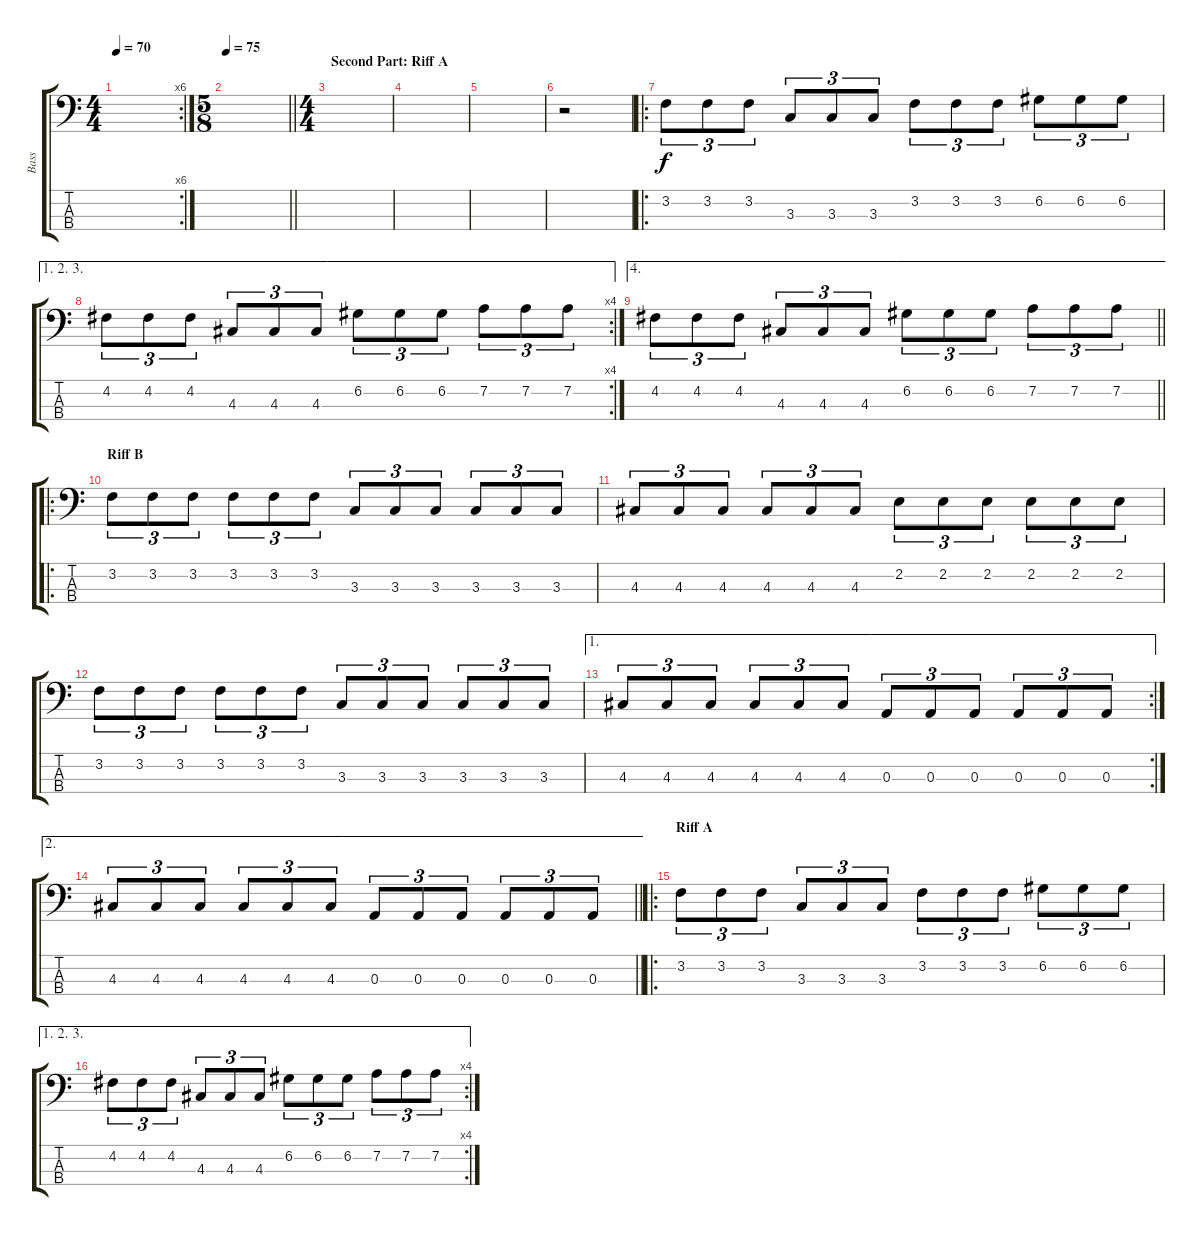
\track ("Bass" "Bass") {instrument electricbassfinger}
\staff {score tabs}
\tuning (G2 D2 A1 E1) {hide}
\rc 6
\ts (4 4)
\tempo 70
\clef f4
\ks c
|
\ts (5 8)
\tempo 75
\barLineRight lightlight
|
\ts (4 4)
\section ("" "Second Part: Riff A")
|
|
|
r.2 |
\ro
3.2.8{tu (3 2)} 3.2.8{tu (3 2)} 3.2.8{tu (3 2)} 3.3.8{tu (3 2)} 3.3.8{tu (3 2)} 3.3.8{tu (3 2)} 3.2.8{tu (3 2)} 3.2.8{tu (3 2)} 3.2.8{tu (3 2)} 6.2.8{tu (3 2)} 6.2.8{tu (3 2)} 6.2.8{tu (3 2)} |
\ae (1 2 3)
\rc 4
4.2.8{tu (3 2)} 4.2.8{tu (3 2)} 4.2.8{tu (3 2)} 4.3.8{tu (3 2)} 4.3.8{tu (3 2)} 4.3.8{tu (3 2)} 6.2.8{tu (3 2)} 6.2.8{tu (3 2)} 6.2.8{tu (3 2)} 7.2.8{tu (3 2)} 7.2.8{tu (3 2)} 7.2.8{tu (3 2)} |
\ae 4
\barLineRight lightlight
4.2.8{tu (3 2)} 4.2.8{tu (3 2)} 4.2.8{tu (3 2)} 4.3.8{tu (3 2)} 4.3.8{tu (3 2)} 4.3.8{tu (3 2)} 6.2.8{tu (3 2)} 6.2.8{tu (3 2)} 6.2.8{tu (3 2)} 7.2.8{tu (3 2)} 7.2.8{tu (3 2)} 7.2.8{tu (3 2)} |
\ro
\section ("" "Riff B")
3.2.8{tu (3 2)} 3.2.8{tu (3 2)} 3.2.8{tu (3 2)} 3.2.8{tu (3 2)} 3.2.8{tu (3 2)} 3.2.8{tu (3 2)} 3.3.8{tu (3 2)} 3.3.8{tu (3 2)} 3.3.8{tu (3 2)} 3.3.8{tu (3 2)} 3.3.8{tu (3 2)} 3.3.8{tu (3 2)} |
4.3.8{tu (3 2)} 4.3.8{tu (3 2)} 4.3.8{tu (3 2)} 4.3.8{tu (3 2)} 4.3.8{tu (3 2)} 4.3.8{tu (3 2)} 2.2.8{tu (3 2)} 2.2.8{tu (3 2)} 2.2.8{tu (3 2)} 2.2.8{tu (3 2)} 2.2.8{tu (3 2)} 2.2.8{tu (3 2)} |
3.2.8{tu (3 2)} 3.2.8{tu (3 2)} 3.2.8{tu (3 2)} 3.2.8{tu (3 2)} 3.2.8{tu (3 2)} 3.2.8{tu (3 2)} 3.3.8{tu (3 2)} 3.3.8{tu (3 2)} 3.3.8{tu (3 2)} 3.3.8{tu (3 2)} 3.3.8{tu (3 2)} 3.3.8{tu (3 2)} |
\ae 1
\rc 2
4.3.8{tu (3 2)} 4.3.8{tu (3 2)} 4.3.8{tu (3 2)} 4.3.8{tu (3 2)} 4.3.8{tu (3 2)} 4.3.8{tu (3 2)} 0.3.8{tu (3 2)} 0.3.8{tu (3 2)} 0.3.8{tu (3 2)} 0.3.8{tu (3 2)} 0.3.8{tu (3 2)} 0.3.8{tu (3 2)} |
\ae 2
\barLineRight lightlight
4.3.8{tu (3 2)} 4.3.8{tu (3 2)} 4.3.8{tu (3 2)} 4.3.8{tu (3 2)} 4.3.8{tu (3 2)} 4.3.8{tu (3 2)} 0.3.8{tu (3 2)} 0.3.8{tu (3 2)} 0.3.8{tu (3 2)} 0.3.8{tu (3 2)} 0.3.8{tu (3 2)} 0.3.8{tu (3 2)} |
\ro
\section ("" "Riff A")
3.2.8{tu (3 2)} 3.2.8{tu (3 2)} 3.2.8{tu (3 2)} 3.3.8{tu (3 2)} 3.3.8{tu (3 2)} 3.3.8{tu (3 2)} 3.2.8{tu (3 2)} 3.2.8{tu (3 2)} 3.2.8{tu (3 2)} 6.2.8{tu (3 2)} 6.2.8{tu (3 2)} 6.2.8{tu (3 2)} |
\ae (1 2 3)
\rc 4
4.2.8{tu (3 2)} 4.2.8{tu (3 2)} 4.2.8{tu (3 2)} 4.3.8{tu (3 2)} 4.3.8{tu (3 2)} 4.3.8{tu (3 2)} 6.2.8{tu (3 2)} 6.2.8{tu (3 2)} 6.2.8{tu (3 2)} 7.2.8{tu (3 2)} 7.2.8{tu (3 2)} 7.2.8{tu (3 2)}
